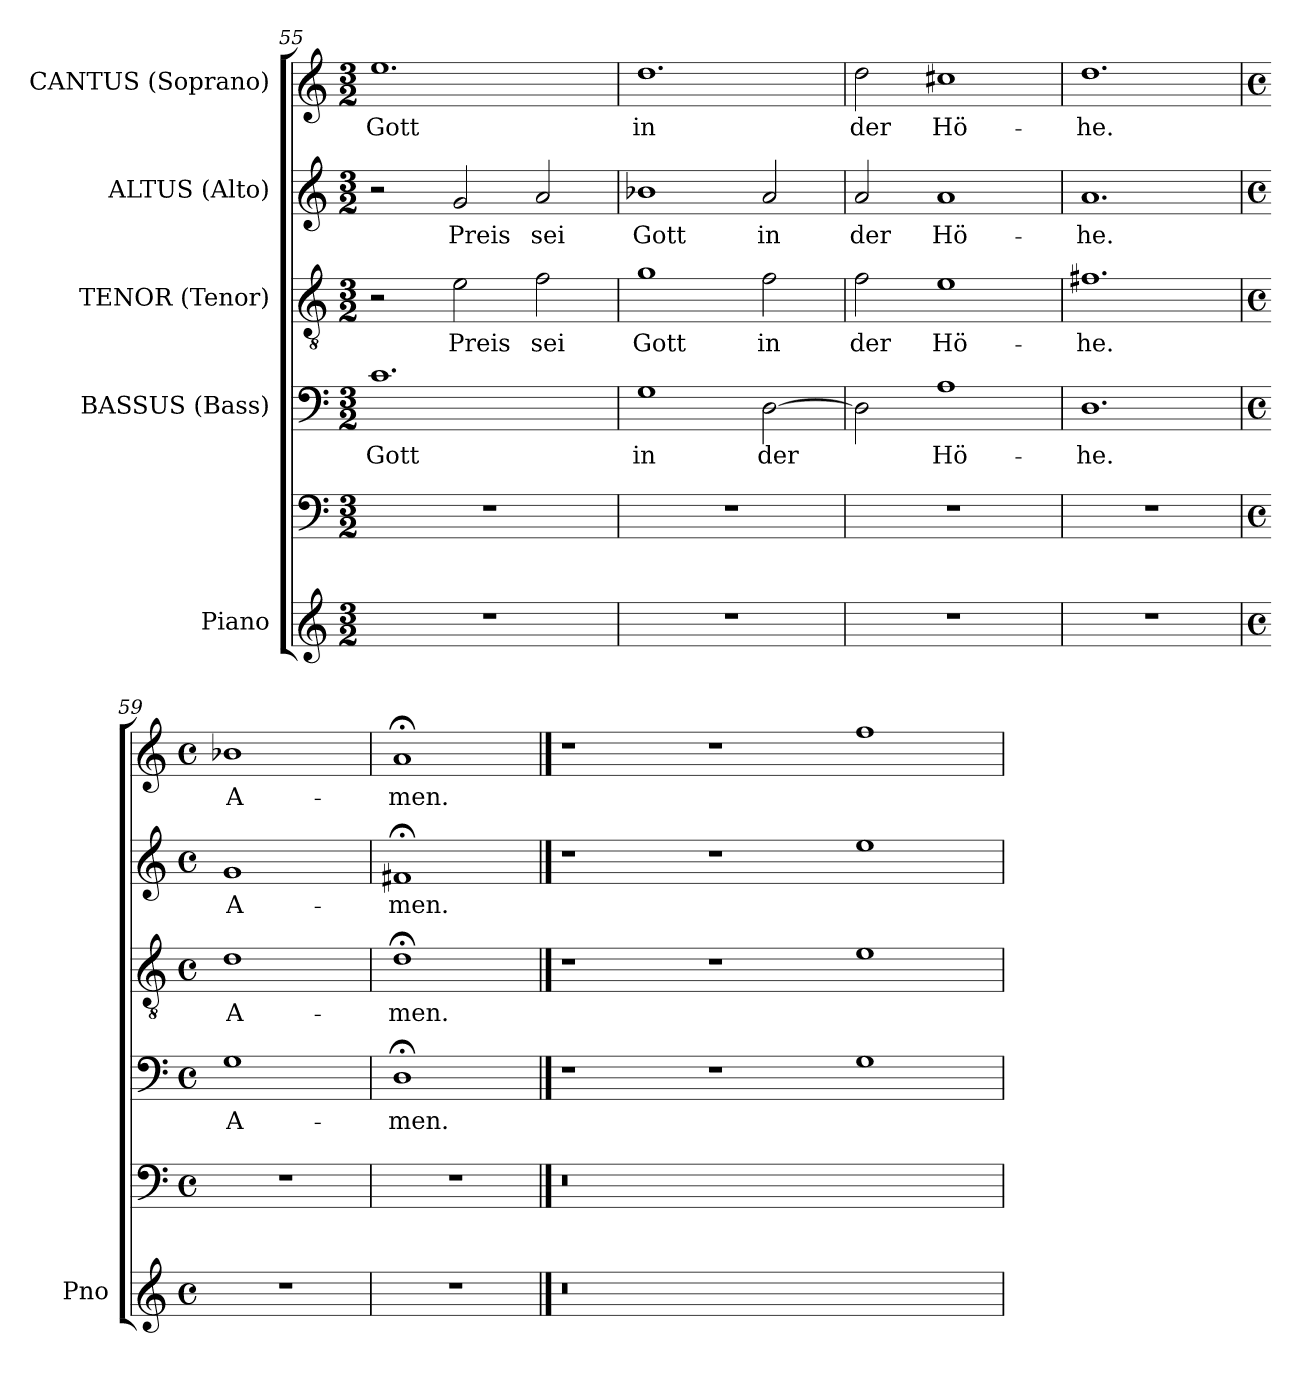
**kern	**kern	**kern	**text	**kern	**text	**kern	**text	**kern	**text
*part6	*part5	*part4	*part4	*part3	*part3	*part2	*part2	*part1	*part1
*staff6	*staff5	*staff4	*staff4	*staff3	*staff3	*staff2	*staff2	*staff1	*staff1
*I"Piano	*	*I"BASSUS (Bass)	*	*I"TENOR (Tenor)	*	*I"ALTUS (Alto)	*	*I"CANTUS (Soprano)	*
*I'Pno	*	*	*	*	*	*	*	*	*
*clefG2	*clefF4	*clefF4	*	*clefGv2	*	*clefG2	*	*clefG2	*
*k[]	*k[]	*k[]	*	*k[]	*	*k[]	*	*k[]	*
*C:	*C:	*C:	*	*C:	*	*C:	*	*C:	*
*M3/2	*M3/2	*M3/2	*	*M3/2	*	*M3/2	*	*M3/2	*
=55	=55	=55	=55	=55	=55	=55	=55	=55	=55
1.r	1.r	1.c	Gott	2r	.	2r	.	1.ee	Gott
.	.	.	.	2e\	Preis	2g/	Preis	.	.
.	.	.	.	2f\	sei	2a/	sei	.	.
!!LO:PB:g=z
=56	=56	=56	=56	=56	=56	=56	=56	=56	=56
1.r	1.r	1G	in	1g	Gott	1b-X	Gott	1.dd	in
.	.	[2D\	der	2f\	in	2a/	in	.	.
=57	=57	=57	=57	=57	=57	=57	=57	=57	=57
1.r	1.r	2D\]	.	2f\	der	2a/	der	2dd\	der
.	.	1A	Hö-	1e	Hö-	1a	Hö-	1cc#X	Hö-
=58	=58	=58	=58	=58	=58	=58	=58	=58	=58
1.r	1.r	1.D	-he.	1.f#X	-he.	1.a	-he.	1.dd	-he.
=59	=59	=59	=59	=59	=59	=59	=59	=59	=59
*M4/4	*M4/4	*M4/4	*	*M4/4	*	*M4/4	*	*M4/4	*
*met(c)	*met(c)	*met(c)	*	*met(c)	*	*met(c)	*	*met(c)	*
1r	1r	1G	A-	1d	A-	1g	A-	1b-X	A-
=60	=60	=60	=60	=60	=60	=60	=60	=60	=60
1r	1r	1D;<	-men.	1d;<	-men.	1f#X;<	-men.	1a;<	-men.
==61	==61	==61	==61	==61	==61	==61	==61	==61	==61
0.r	0.r	1r	.	1r	.	1r	.	1r	.
.	.	1r	.	1r	.	1r	.	1r	.
.	.	1G	.	1e	.	1ee	.	1ff	.
=	=	=	=	=	=	=	=	=	=
*-	*-	*-	*-	*-	*-	*-	*-	*-	*-
